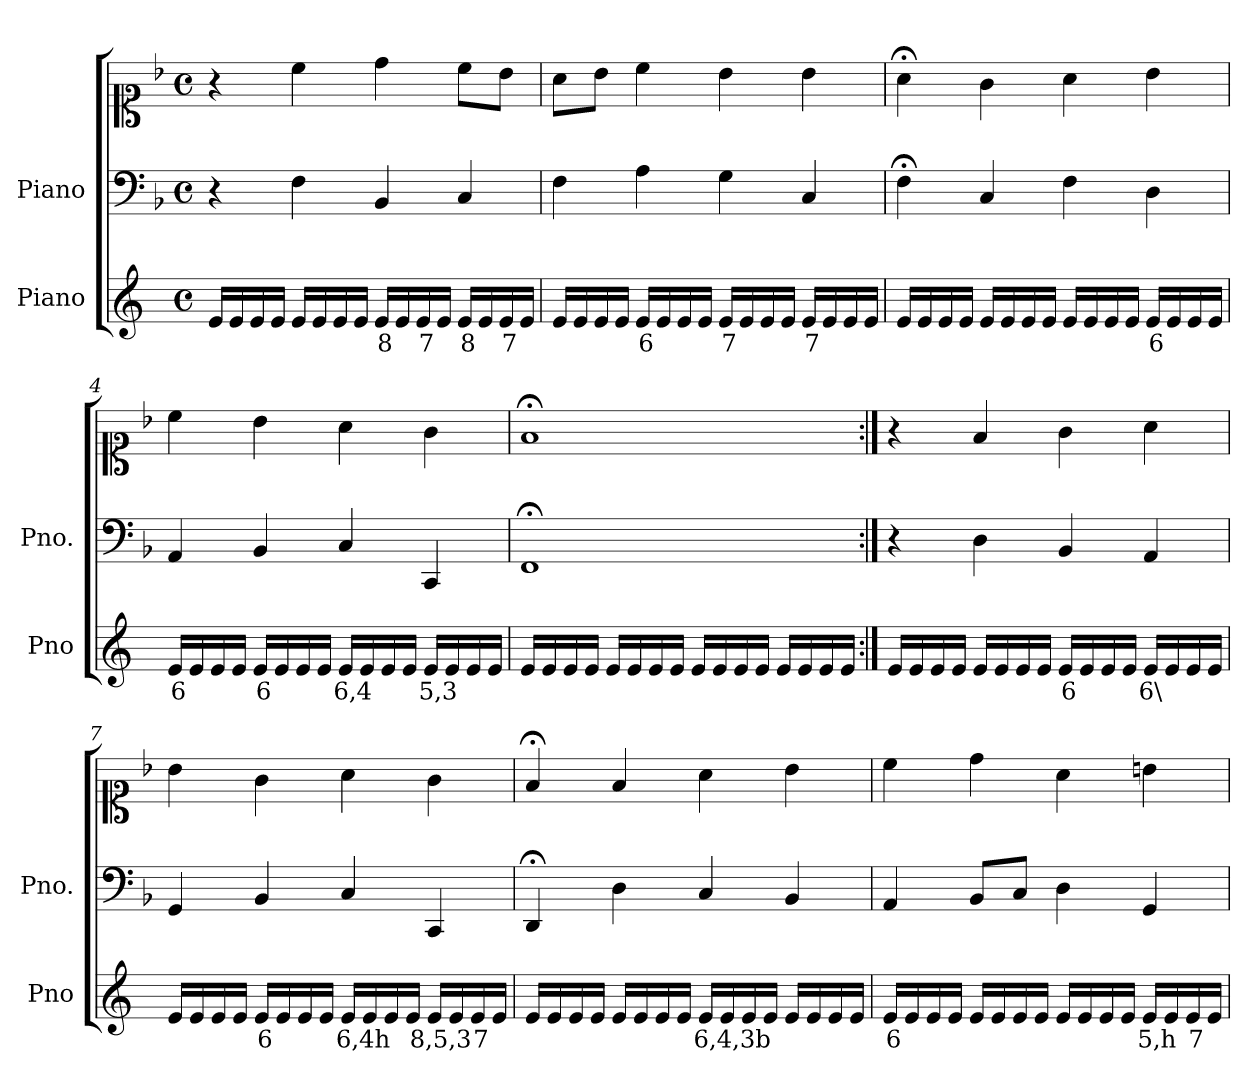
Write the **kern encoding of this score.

**kern	**text	**kern	**kern
*part2	*part2	*part1	*part1
*staff3	*staff3	*staff2	*staff1
*I"Piano	*	*I"Piano	*
*I'Pno	*	*I'Pno.	*
*clefG2	*	*clefF4	*clefC1
*k[]	*	*k[b-]	*k[b-]
*M4/4	*	*M4/4	*M4/4
*met(c)	*	*met(c)	*met(c)
=1	=1	=1	=1
16e/LL	.	4r	4r
16e/	.	.	.
16e/	.	.	.
16e/JJ	.	.	.
16e/LL	.	4F\	4cc\
16e/	.	.	.
16e/	.	.	.
16e/JJ	.	.	.
!	!LO:LY:b	!	!
16e/LL	8	4BB-/	4dd\
16e/	.	.	.
!	!LO:LY:b	!	!
16e/	7	.	.
16e/JJ	.	.	.
!	!LO:LY:b	!	!
16e/LL	8	4C/	8cc\L
16e/	.	.	.
!	!LO:LY:b	!	!
16e/	7	.	8b-\J
16e/JJ	.	.	.
=2	=2	=2	=2
16e/LL	.	4F\	8a\L
16e/	.	.	.
16e/	.	.	8b-\J
16e/JJ	.	.	.
!	!LO:LY:b	!	!
16e/LL	6	4A\	4cc\
16e/	.	.	.
16e/	.	.	.
16e/JJ	.	.	.
!	!LO:LY:b	!	!
16e/LL	7	4G\	4b-\
16e/	.	.	.
16e/	.	.	.
16e/JJ	.	.	.
!	!LO:LY:b	!	!
16e/LL	7	4C/	4b-\
16e/	.	.	.
16e/	.	.	.
16e/JJ	.	.	.
=3	=3	=3	=3
16e/LL	.	4F;<\	4a;<\
16e/	.	.	.
16e/	.	.	.
16e/JJ	.	.	.
16e/LL	.	4C/	4g\
16e/	.	.	.
16e/	.	.	.
16e/JJ	.	.	.
16e/LL	.	4F\	4a\
16e/	.	.	.
16e/	.	.	.
16e/JJ	.	.	.
!	!LO:LY:b	!	!
16e/LL	6	4D\	4b-\
16e/	.	.	.
16e/	.	.	.
16e/JJ	.	.	.
=4	=4	=4	=4
!	!LO:LY:b	!	!
16e/LL	6	4AA/	4cc\
16e/	.	.	.
16e/	.	.	.
16e/JJ	.	.	.
!	!LO:LY:b	!	!
16e/LL	6	4BB-/	4b-\
16e/	.	.	.
16e/	.	.	.
16e/JJ	.	.	.
!	!LO:LY:b	!	!
16e/LL	6,4	4C/	4a\
16e/	.	.	.
16e/	.	.	.
16e/JJ	.	.	.
!	!LO:LY:b	!	!
16e/LL	5,3	4CC/	4g\
16e/	.	.	.
16e/	.	.	.
16e/JJ	.	.	.
=5	=5	=5	=5
16e/LL	.	1FF;<	1f;<
16e/	.	.	.
16e/	.	.	.
16e/JJ	.	.	.
16e/LL	.	.	.
16e/	.	.	.
16e/	.	.	.
16e/JJ	.	.	.
16e/LL	.	.	.
16e/	.	.	.
16e/	.	.	.
16e/JJ	.	.	.
16e/LL	.	.	.
16e/	.	.	.
16e/	.	.	.
16e/JJ	.	.	.
=6:|!	=6:|!	=6:|!	=6:|!
16e/LL	.	4r	4r
16e/	.	.	.
16e/	.	.	.
16e/JJ	.	.	.
16e/LL	.	4D\	4f/
16e/	.	.	.
16e/	.	.	.
16e/JJ	.	.	.
!	!LO:LY:b	!	!
16e/LL	6	4BB-/	4g\
16e/	.	.	.
16e/	.	.	.
16e/JJ	.	.	.
!	!LO:LY:b	!	!
16e/LL	6\	4AA/	4a\
16e/	.	.	.
16e/	.	.	.
16e/JJ	.	.	.
=7	=7	=7	=7
16e/LL	.	4GG/	4b-\
16e/	.	.	.
16e/	.	.	.
16e/JJ	.	.	.
!	!LO:LY:b	!	!
16e/LL	6	4BB-/	4g\
16e/	.	.	.
16e/	.	.	.
16e/JJ	.	.	.
!	!LO:LY:b	!	!
16e/LL	6,4h	4C/	4a\
16e/	.	.	.
16e/	.	.	.
16e/JJ	.	.	.
!	!LO:LY:b	!	!
16e/LL	8,5,3	4CC/	4g\
16e/	.	.	.
!	!LO:LY:b	!	!
16e/	7	.	.
16e/JJ	.	.	.
=8	=8	=8	=8
16e/LL	.	4DD;</	4f;</
16e/	.	.	.
16e/	.	.	.
16e/JJ	.	.	.
16e/LL	.	4D\	4f/
16e/	.	.	.
16e/	.	.	.
16e/JJ	.	.	.
!	!LO:LY:b	!	!
16e/LL	6,4,3b	4C/	4a\
16e/	.	.	.
16e/	.	.	.
16e/JJ	.	.	.
16e/LL	.	4BB-/	4b-\
16e/	.	.	.
16e/	.	.	.
16e/JJ	.	.	.
=9	=9	=9	=9
!	!LO:LY:b	!	!
16e/LL	6	4AA/	4cc\
16e/	.	.	.
16e/	.	.	.
16e/JJ	.	.	.
16e/LL	.	8BB-/L	4dd\
16e/	.	.	.
16e/	.	8C/J	.
16e/JJ	.	.	.
16e/LL	.	4D\	4a\
16e/	.	.	.
16e/	.	.	.
16e/JJ	.	.	.
!	!LO:LY:b	!	!
16e/LL	5,h	4GG/	4bn\
16e/	.	.	.
!	!LO:LY:b	!	!
16e/	7	.	.
16e/JJ	.	.	.
=	=	=	=
*-	*-	*-	*-
